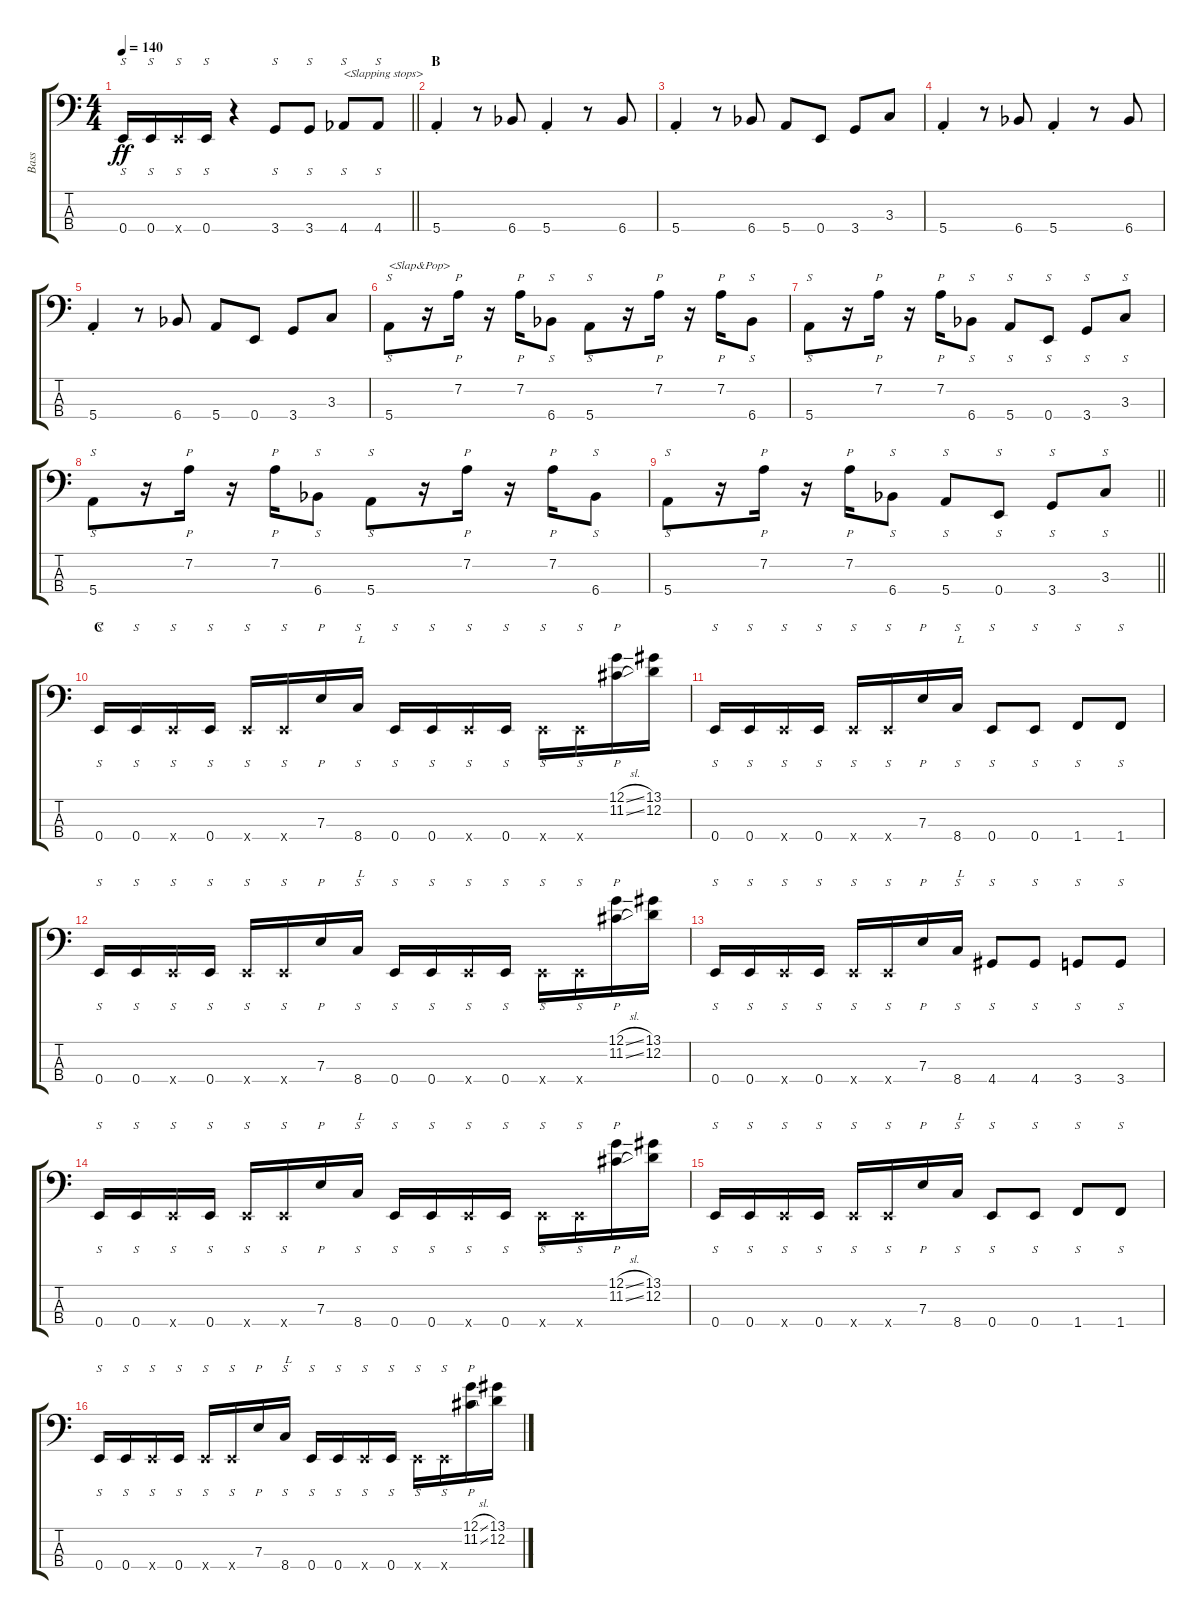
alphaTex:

\track ("Bass" "Bass") {instrument electricbassfinger}
\staff {score tabs}
\tuning (G2 D2 A1 E1) {hide}
\ts (4 4)
\tempo 140
\clef f4
\barLineRight lightlight
\ks c
0.4.16{s dy ff} 0.4.16{s} 0.4{x}.16{s} 0.4.16{s} r.4 3.4.8{s} 3.4.8{s} 4.4{acc b}.8{s txt "<Slapping stops>"} 4.4{acc b}.8{s} |
\section ("" "B")
5.4{st}.4{instrument electricbassfinger} r.8 6.4{acc b}.8 5.4{st}.4 r.8 6.4{acc b}.8 |
5.4{st}.4 r.8 6.4{acc b}.8 5.4.8 0.4.8 3.4.8 3.3.8 |
5.4{st}.4 r.8 6.4{acc b}.8 5.4{st}.4 r.8 6.4{acc b}.8 |
5.4{st}.4 r.8 6.4{acc b}.8 5.4.8 0.4.8 3.4.8 3.3.8 |
5.4.8{s txt "<Slap&Pop>" instrument slapbass1} r.16 7.2.16{p} r.16 7.2.16{p} 6.4{acc b}.8{s} 5.4.8{s} r.16 7.2.16{p} r.16 7.2.16{p} 6.4{acc b}.8{s} |
5.4.8{s} r.16 7.2.16{p} r.16 7.2.16{p} 6.4{acc b}.8{s} 5.4.8{s} 0.4.8{s} 3.4.8{s} 3.3.8{s} |
5.4.8{s} r.16 7.2.16{p} r.16 7.2.16{p} 6.4{acc b}.8{s} 5.4.8{s} r.16 7.2.16{p} r.16 7.2.16{p} 6.4{acc b}.8{s} |
\barLineRight lightlight
5.4.8{s} r.16 7.2.16{p} r.16 7.2.16{p} 6.4{acc b}.8{s} 5.4.8{s} 0.4.8{s} 3.4.8{s} 3.3.8{s} |
\section ("" "C")
0.4.16{s} 0.4.16{s} 0.4{x}.16{s} 0.4.16{s} 0.4{x}.16{s} 0.4{x}.16{s} 7.3.16{p} 8.4.16{s txt "L"} 0.4.16{s} 0.4.16{s} 0.4{x}.16{s} 0.4.16{s} 0.4{x}.16{s} 0.4{x}.16{s} (12.1{sl} 11.2{sl}).16{p} (13.1 12.2).16 |
0.4.16{s} 0.4.16{s} 0.4{x}.16{s} 0.4.16{s} 0.4{x}.16{s} 0.4{x}.16{s} 7.3.16{p} 8.4.16{s txt "L"} 0.4.8{s} 0.4.8{s} 1.4.8{s} 1.4.8{s} |
0.4.16{s} 0.4.16{s} 0.4{x}.16{s} 0.4.16{s} 0.4{x}.16{s} 0.4{x}.16{s} 7.3.16{p} 8.4.16{s txt "L"} 0.4.16{s} 0.4.16{s} 0.4{x}.16{s} 0.4.16{s} 0.4{x}.16{s} 0.4{x}.16{s} (12.1{sl} 11.2{sl}).16{p} (13.1 12.2).16 |
0.4.16{s} 0.4.16{s} 0.4{x}.16{s} 0.4.16{s} 0.4{x}.16{s} 0.4{x}.16{s} 7.3.16{p} 8.4.16{s txt "L"} 4.4.8{s} 4.4.8{s} 3.4.8{s} 3.4.8{s} |
0.4.16{s} 0.4.16{s} 0.4{x}.16{s} 0.4.16{s} 0.4{x}.16{s} 0.4{x}.16{s} 7.3.16{p} 8.4.16{s txt "L"} 0.4.16{s} 0.4.16{s} 0.4{x}.16{s} 0.4.16{s} 0.4{x}.16{s} 0.4{x}.16{s} (12.1{sl} 11.2{sl}).16{p} (13.1 12.2).16 |
0.4.16{s} 0.4.16{s} 0.4{x}.16{s} 0.4.16{s} 0.4{x}.16{s} 0.4{x}.16{s} 7.3.16{p} 8.4.16{s txt "L"} 0.4.8{s} 0.4.8{s} 1.4.8{s} 1.4.8{s} |
0.4.16{s} 0.4.16{s} 0.4{x}.16{s} 0.4.16{s} 0.4{x}.16{s} 0.4{x}.16{s} 7.3.16{p} 8.4.16{s txt "L"} 0.4.16{s} 0.4.16{s} 0.4{x}.16{s} 0.4.16{s} 0.4{x}.16{s} 0.4{x}.16{s} (12.1{sl} 11.2{sl}).16{p} (13.1 12.2).16
